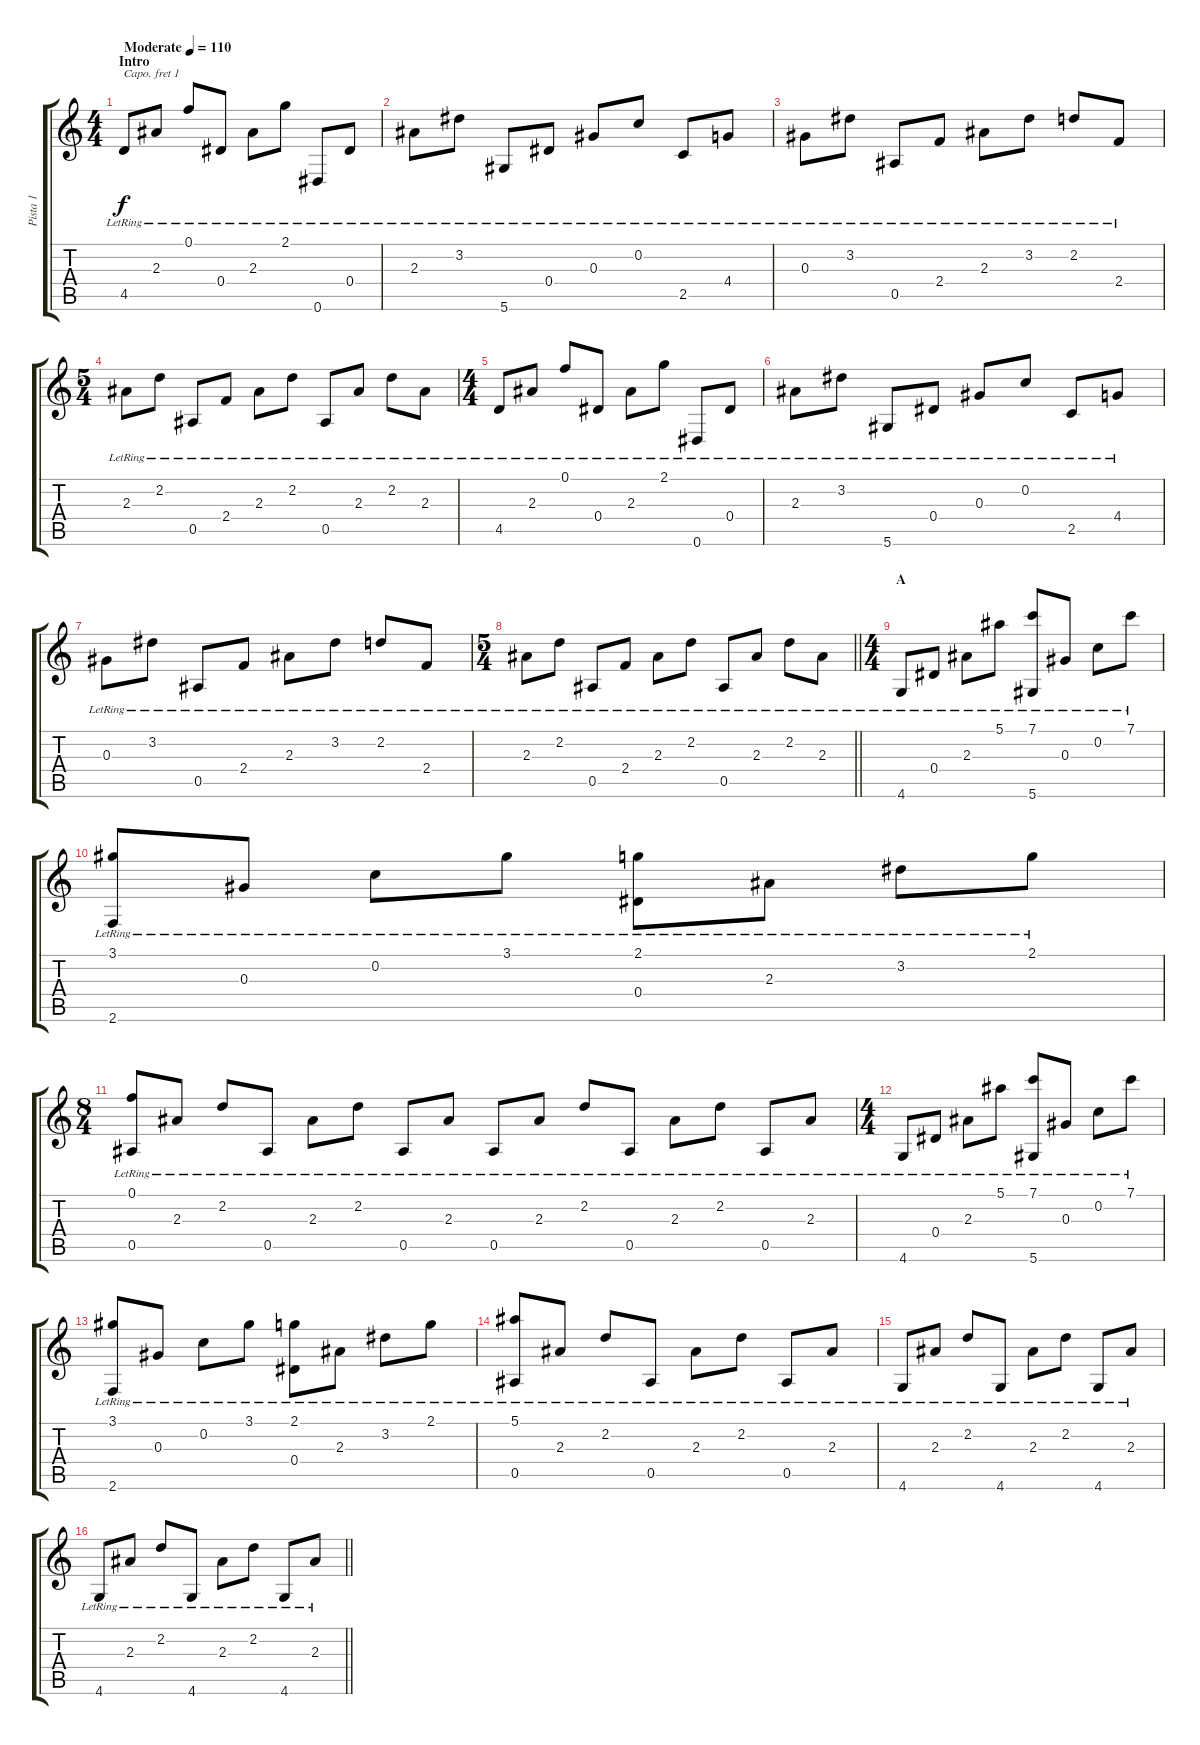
\track ("Pista 1" "Pista 1") {instrument acousticguitarsteel}
\staff {score tabs}
\capo 1
\tuning (E4 B3 G3 D3 A2 D2) {hide}
\ts (4 4)
\section ("" "Intro")
\tempo (110 "Moderate")
\clef g2
\ks c
4.5{lr}.8{dy f instrument acousticguitarsteel} 2.3{lr}.8 0.1{lr}.8 0.4{lr}.8 2.3{lr}.8 2.1{lr}.8 0.6{lr}.8 0.4{lr}.8 |
2.3{lr}.8 3.2{lr}.8 5.6{lr}.8 0.4{lr}.8 0.3{lr}.8 0.2{lr}.8 2.5{lr}.8 4.4{lr}.8 |
0.3{lr}.8 3.2{lr}.8 0.5{lr}.8 2.4{lr}.8 2.3{lr}.8 3.2{lr}.8 2.2{lr}.8 2.4{lr}.8 |
\ts (5 4)
2.3{lr}.8 2.2{lr}.8 0.5{lr}.8 2.4{lr}.8 2.3{lr}.8 2.2{lr}.8 0.5{lr}.8 2.3{lr}.8 2.2{lr}.8 2.3{lr}.8 |
\ts (4 4)
4.5{lr}.8 2.3{lr}.8 0.1{lr}.8 0.4{lr}.8 2.3{lr}.8 2.1{lr}.8 0.6{lr}.8 0.4{lr}.8 |
2.3{lr}.8 3.2{lr}.8 5.6{lr}.8 0.4{lr}.8 0.3{lr}.8 0.2{lr}.8 2.5{lr}.8 4.4{lr}.8 |
0.3{lr}.8 3.2{lr}.8 0.5{lr}.8 2.4{lr}.8 2.3{lr}.8 3.2{lr}.8 2.2{lr}.8 2.4{lr}.8 |
\ts (5 4)
\barLineRight lightlight
2.3{lr}.8 2.2{lr}.8 0.5{lr}.8 2.4{lr}.8 2.3{lr}.8 2.2{lr}.8 0.5{lr}.8 2.3{lr}.8 2.2{lr}.8 2.3{lr}.8 |
\ts (4 4)
\section ("" "A")
4.6{lr}.8 0.4{lr}.8 2.3{lr}.8 5.1{lr}.8 (7.1{lr} 5.6{lr}).8 0.3{lr}.8 0.2{lr}.8 7.1{lr}.8 |
(3.1{lr} 2.6{lr}).8 0.3{lr}.8 0.2{lr}.8 3.1{lr}.8 (2.1{lr} 0.4{lr}).8 2.3{lr}.8 3.2{lr}.8 2.1{lr}.8 |
\ts (8 4)
(0.1{lr} 0.5{lr}).8 2.3{lr}.8 2.2{lr}.8 0.5{lr}.8 2.3{lr}.8 2.2{lr}.8 0.5{lr}.8 2.3{lr}.8 0.5{lr}.8 2.3{lr}.8 2.2{lr}.8 0.5{lr}.8 2.3{lr}.8 2.2{lr}.8 0.5{lr}.8 2.3{lr}.8 |
\ts (4 4)
4.6{lr}.8 0.4{lr}.8 2.3{lr}.8 5.1{lr}.8 (7.1{lr} 5.6{lr}).8 0.3{lr}.8 0.2{lr}.8 7.1{lr}.8 |
(3.1{lr} 2.6{lr}).8 0.3{lr}.8 0.2{lr}.8 3.1{lr}.8 (2.1{lr} 0.4{lr}).8 2.3{lr}.8 3.2{lr}.8 2.1{lr}.8 |
(5.1{lr} 0.5{lr}).8 2.3{lr}.8 2.2{lr}.8 0.5{lr}.8 2.3{lr}.8 2.2{lr}.8 0.5{lr}.8 2.3{lr}.8 |
4.6{lr}.8 2.3{lr}.8 2.2{lr}.8 4.6{lr}.8 2.3{lr}.8 2.2{lr}.8 4.6{lr}.8 2.3{lr}.8 |
\barLineRight lightlight
4.6{lr}.8 2.3{lr}.8 2.2{lr}.8 4.6{lr}.8 2.3{lr}.8 2.2{lr}.8 4.6{lr}.8 2.3{lr}.8
